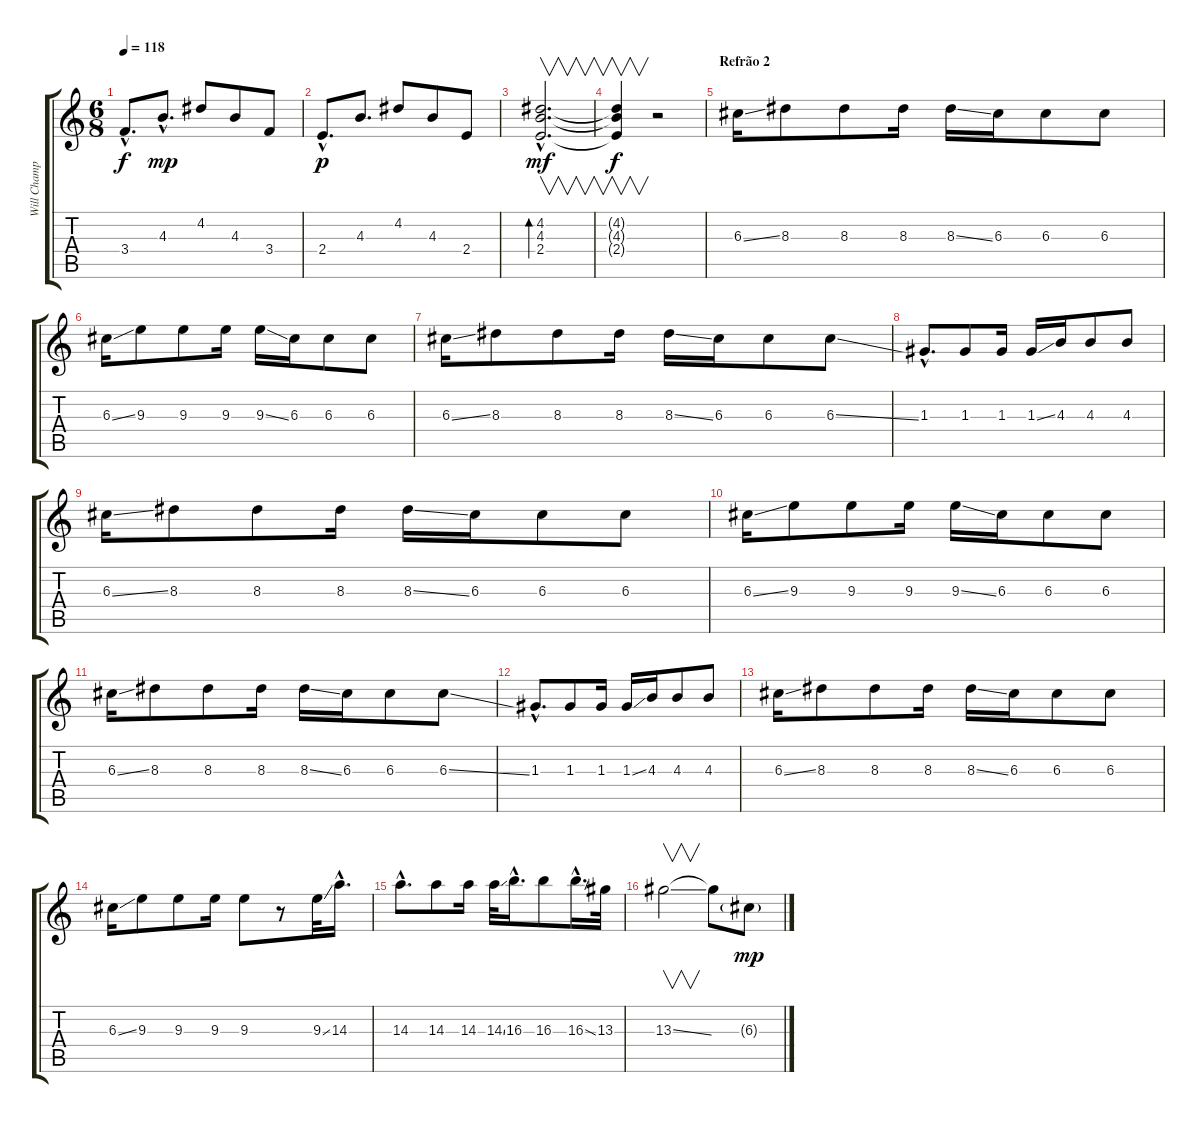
\track ("Will Champion (guitarra)" "Will Champ") {instrument electricguitarjazz}
\staff {score tabs}
\tuning (E4 B3 G3 D3 A2 E2) {hide}
\ts (6 8)
\tempo 118
\clef g2
\ks c
3.4{hac}.8{d dy f} 4.3{hac}.8{d dy mp} 4.2.8 4.3.8 3.4.8 |
2.4{hac}.8{d dy p} 4.3.8{d} 4.2.8 4.3.8 2.4.8 |
(4.2{hac} 4.3{hac} 2.4{hac}).2{v d bd 240 dy mf} |
(4.2{t} 4.3{t} 2.4{t}).4{v dy f} r.2 |
\section ("" "Refrão 2")
6.3{ss}.16 8.3.8 8.3.8 8.3.16 8.3{ss}.16 6.3.16 6.3.8 6.3.8 |
6.3{ss}.16 9.3.8 9.3.8 9.3.16 9.3{ss}.16 6.3.16 6.3.8 6.3.8 |
6.3{ss}.16 8.3.8 8.3.8 8.3.16 8.3{ss}.16 6.3.16 6.3.8 6.3{ss}.8 |
1.3{hac}.8{d} 1.3.8 1.3.16 1.3{ss}.16 4.3.16 4.3.8 4.3.8 |
6.3{ss}.16 8.3.8 8.3.8 8.3.16 8.3{ss}.16 6.3.16 6.3.8 6.3.8 |
6.3{ss}.16 9.3.8 9.3.8 9.3.16 9.3{ss}.16 6.3.16 6.3.8 6.3.8 |
6.3{ss}.16 8.3.8 8.3.8 8.3.16 8.3{ss}.16 6.3.16 6.3.8 6.3{ss}.8 |
1.3{hac}.8{d} 1.3.8 1.3.16 1.3{ss}.16 4.3.16 4.3.8 4.3.8 |
6.3{ss}.16 8.3.8 8.3.8 8.3.16 8.3{ss}.16 6.3.16 6.3.8 6.3.8 |
6.3{ss}.16 9.3.8 9.3.8 9.3.16 9.3.8 r.8 9.3{ss}.32 14.3{hac}.16{d} |
14.3{hac}.8{d} 14.3.8 14.3.16 14.3{ss}.32 16.3{hac}.16{d} 16.3.8 16.3{ss hac}.16{d} 13.3.32 |
13.3{ss}.2{v} 13.3{t}.8 6.3{g}.8{dy mp}
